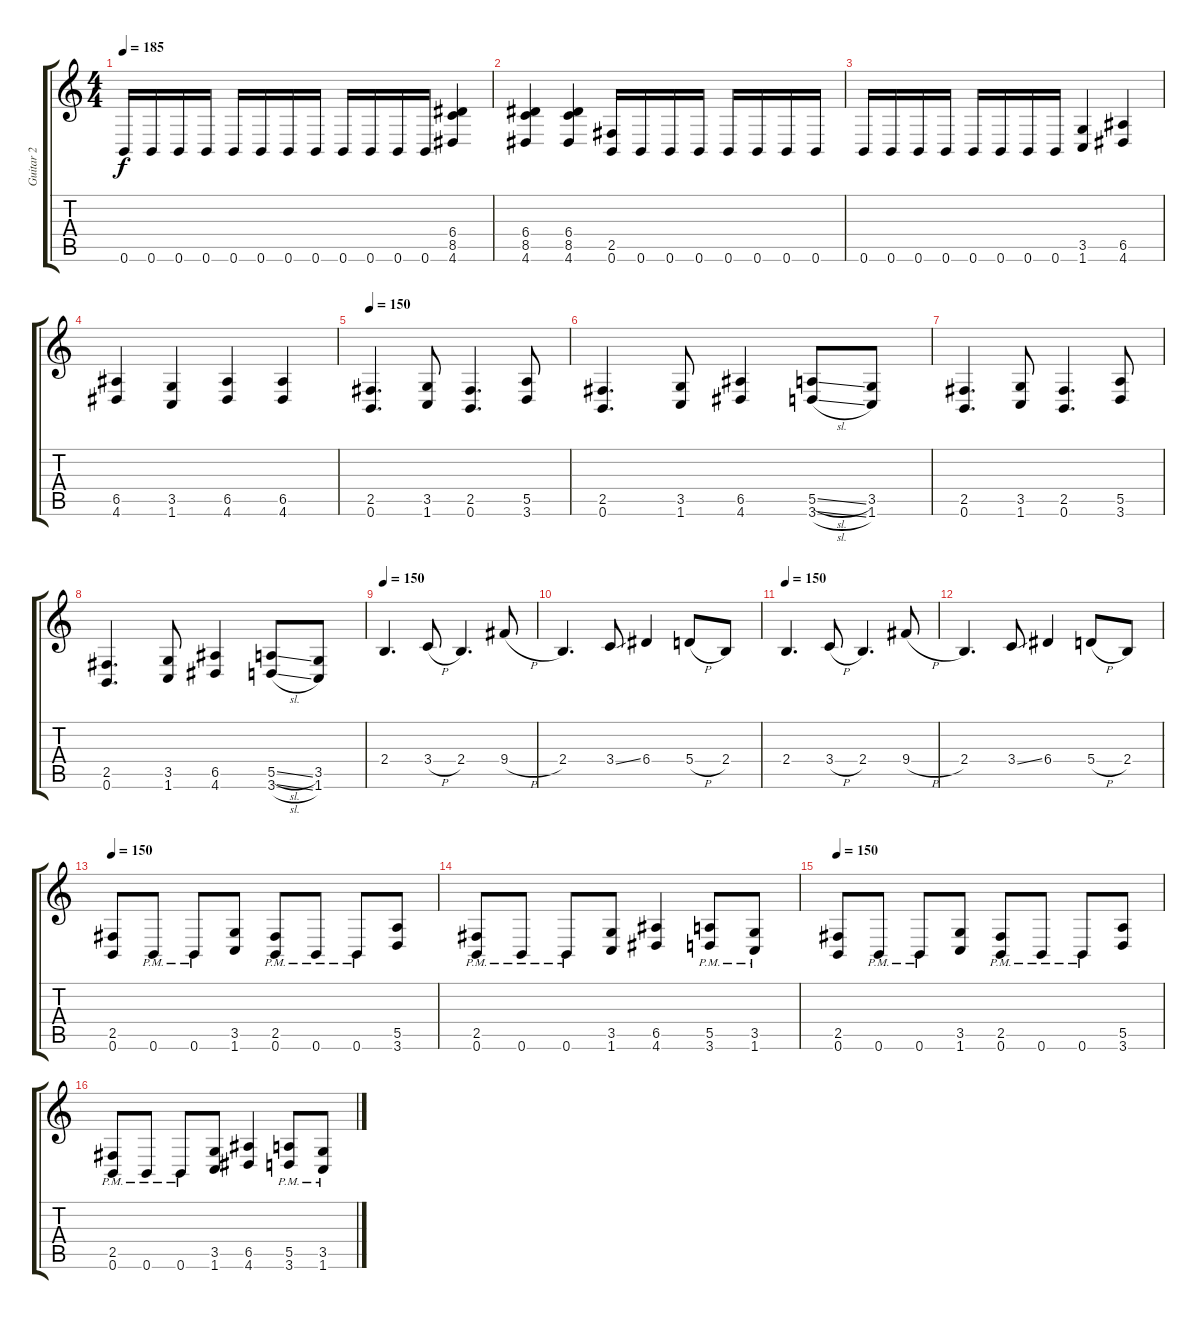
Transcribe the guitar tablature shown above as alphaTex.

\track ("Guitar 2" "Guitar 2") {instrument distortionguitar}
\staff {score tabs}
\tuning (B3 Gb3 D3 A2 E2 B1) {hide}
\ts (4 4)
\tempo 185
\clef g2
\ks c
0.6.16{dy f} 0.6.16 0.6.16 0.6.16 0.6.16 0.6.16 0.6.16 0.6.16 0.6.16 0.6.16 0.6.16 0.6.16 (6.4 8.5 4.6).4 |
(6.4 8.5 4.6).4 (6.4 8.5 4.6).4 (2.5 0.6).16 0.6.16 0.6.16 0.6.16 0.6.16 0.6.16 0.6.16 0.6.16 |
0.6.16 0.6.16 0.6.16 0.6.16 0.6.16 0.6.16 0.6.16 0.6.16 (3.5 1.6).4 (6.5 4.6).4 |
(6.5 4.6).4 (3.5 1.6).4 (6.5 4.6).4 (6.5 4.6).4 |
\tempo 150
(2.5 0.6).4{d} (3.5 1.6).8 (2.5 0.6).4{d} (5.5 3.6).8 |
(2.5 0.6).4{d} (3.5 1.6).8 (6.5 4.6).4 (5.5{sl} 3.6{sl}).8 (3.5 1.6).8 |
(2.5 0.6).4{d} (3.5 1.6).8 (2.5 0.6).4{d} (5.5 3.6).8 |
(2.5 0.6).4{d} (3.5 1.6).8 (6.5 4.6).4 (5.5{sl} 3.6{sl}).8 (3.5 1.6).8 |
\tempo 150
2.4.4{d} 3.4{h}.8 2.4.4{d} 9.4{h}.8 |
2.4.4{d} 3.4{ss}.8 6.4.4 5.4{h}.8 2.4.8 |
\tempo 150
2.4.4{d} 3.4{h}.8 2.4.4{d} 9.4{h}.8 |
2.4.4{d} 3.4{ss}.8 6.4.4 5.4{h}.8 2.4.8 |
\tempo 150
(2.5 0.6).8 0.6{pm}.8 0.6{pm}.8 (3.5 1.6).8 (2.5{pm} 0.6{pm}).8 0.6{pm}.8 0.6{pm}.8 (5.5 3.6).8 |
(2.5{pm} 0.6{pm}).8 0.6{pm}.8 0.6{pm}.8 (3.5 1.6).8 (6.5 4.6).4 (5.5{pm} 3.6{pm}).8 (3.5{pm} 1.6{pm}).8 |
\tempo 150
(2.5 0.6).8 0.6{pm}.8 0.6{pm}.8 (3.5 1.6).8 (2.5{pm} 0.6{pm}).8 0.6{pm}.8 0.6{pm}.8 (5.5 3.6).8 |
(2.5{pm} 0.6{pm}).8 0.6{pm}.8 0.6{pm}.8 (3.5 1.6).8 (6.5 4.6).4 (5.5{pm} 3.6{pm}).8 (3.5{pm} 1.6{pm}).8
